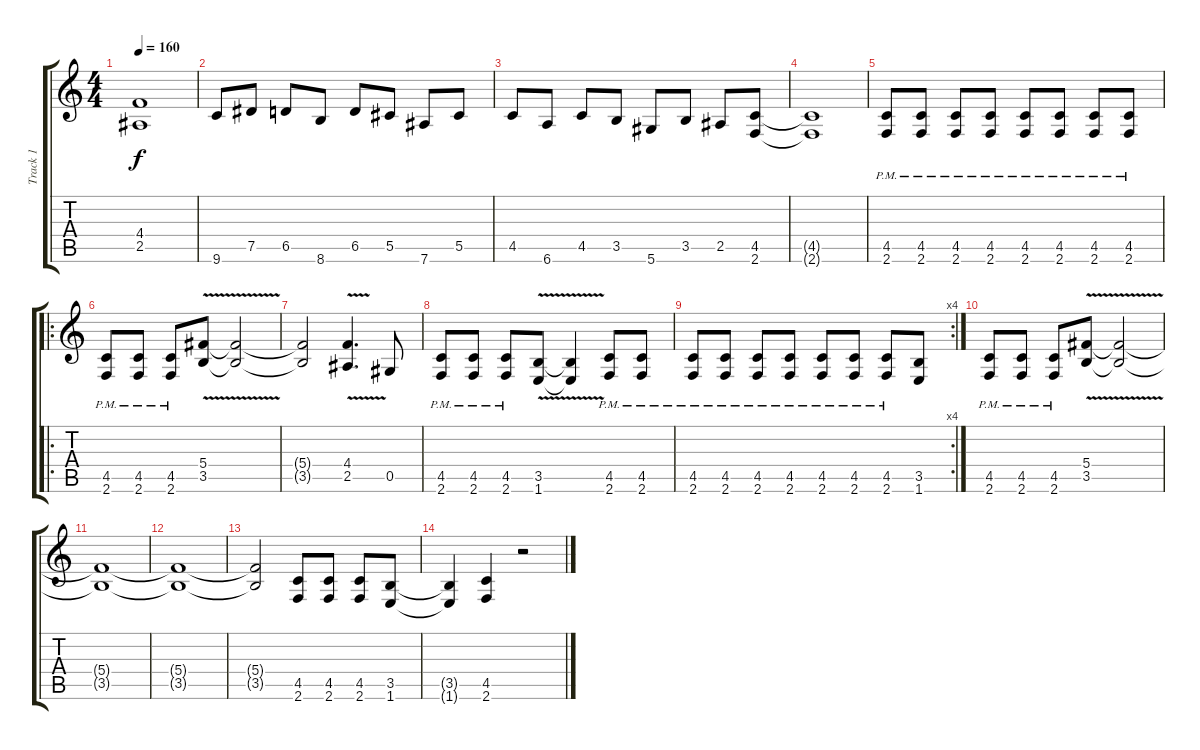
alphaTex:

\track ("Track 1" "Track 1") {instrument distortionguitar}
\staff {score tabs}
\tuning (Eb4 Bb3 Gb3 Db3 Ab2 Eb2) {hide}
\ts (4 4)
\tempo 160
\clef g2
\ks c
(4.4{t} 2.5{t}).1{dy f} |
9.6.8 7.5.8 6.5.8 8.6.8 6.5.8 5.5.8 7.6.8 5.5.8 |
4.5.8 6.6.8 4.5.8 3.5.8 5.6.8 3.5.8 2.5.8 (4.5 2.6).8 |
(4.5{t} 2.6{t}).1 |
(4.5 2.6{pm}).8 (4.5 2.6{pm}).8 (4.5 2.6{pm}).8 (4.5 2.6{pm}).8 (4.5 2.6{pm}).8 (4.5 2.6{pm}).8 (4.5 2.6{pm}).8 (4.5 2.6{pm}).8 |
\ro
(4.5{pm} 2.6{pm}).8 (4.5{pm} 2.6{pm}).8 (4.5{pm} 2.6{pm}).8 (5.4{v} 3.5{v}).8 (5.4{t} 3.5{t}).2 |
(5.4{t} 3.5{t}).2 (4.4{v} 2.5{v}).4{d} 0.5.8 |
(4.5 2.6{pm}).8 (4.5 2.6{pm}).8 (4.5 2.6{pm}).8 (3.5{v} 1.6{v}).8 (3.5{t} 1.6{t}).4 (4.5 2.6{pm}).8 (4.5 2.6{pm}).8 |
\rc 4
(4.5 2.6{pm}).8 (4.5 2.6{pm}).8 (4.5 2.6{pm}).8 (4.5 2.6{pm}).8 (4.5 2.6{pm}).8 (4.5 2.6{pm}).8 (4.5 2.6{pm}).8 (3.5 1.6).8 |
(4.5{pm} 2.6{pm}).8 (4.5{pm} 2.6{pm}).8 (4.5{pm} 2.6{pm}).8 (5.4{v} 3.5{v}).8 (5.4{t} 3.5{t}).2 |
(5.4{t} 3.5{t}).1 |
(5.4{t} 3.5{t}).1 |
(5.4{t} 3.5{t}).2 (4.5 2.6).8 (4.5 2.6).8 (4.5 2.6).8 (3.5 1.6).8 |
(3.5{t} 1.6{t}).4 (4.5 2.6).4 r.2
